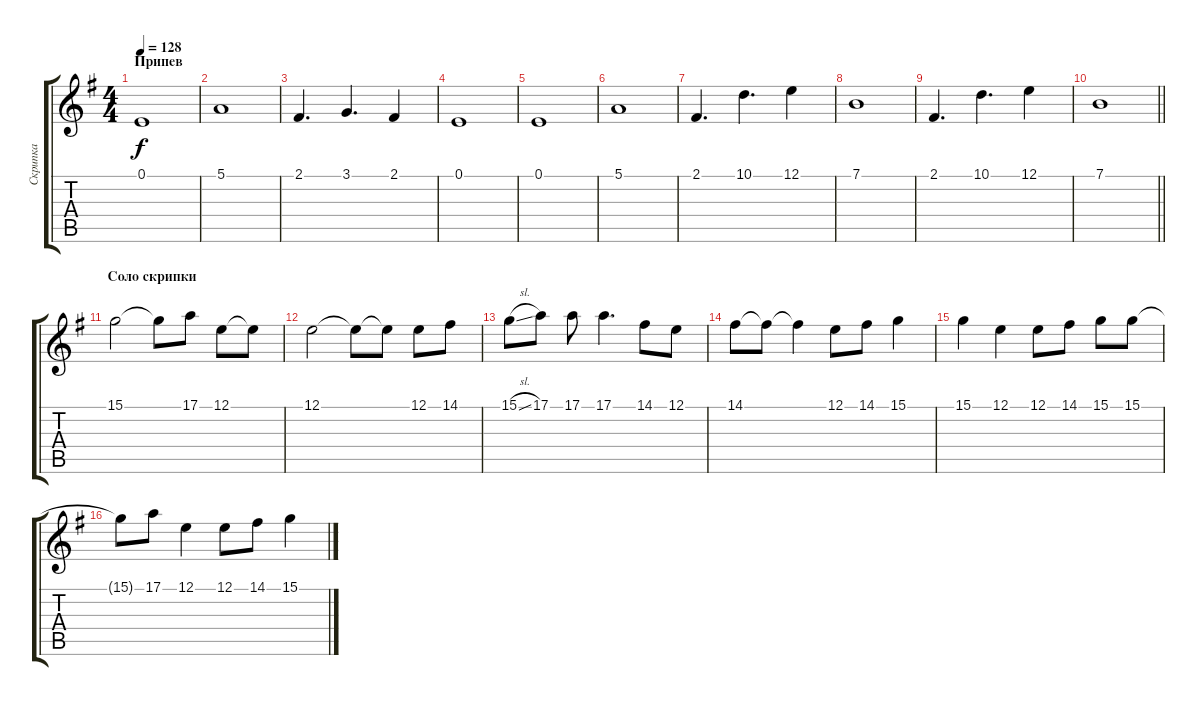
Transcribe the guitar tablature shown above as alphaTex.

\track ("Скрипка" "Скрипка") {instrument viola}
\staff {score tabs}
\tuning (E4 B3 G3 D3 A2 E2) {hide}
\ts (4 4)
\section ("" "Припев")
\tempo 128
\clef g2
\ks eminor
0.1.1{dy f} |
5.1.1 |
2.1.4{d} 3.1.4{d} 2.1.4 |
0.1.1 |
0.1.1 |
5.1.1 |
2.1.4{d} 10.1.4{d} 12.1.4 |
7.1.1 |
2.1.4{d} 10.1.4{d} 12.1.4 |
\barLineRight lightlight
7.1.1 |
\section ("" "Соло скрипки")
15.1.2{volume 12} 15.1{t}.8 17.1.8 12.1.8 12.1{t}.8 |
12.1.2 12.1{t}.8 12.1{t}.8 12.1.8 14.1.8 |
15.1{sl}.8 17.1.8 17.1.8 17.1.4{d} 14.1.8 12.1.8 |
14.1.8 14.1{t}.8 14.1{t}.4 12.1.8 14.1.8 15.1.4 |
15.1.4 12.1.4 12.1.8 14.1.8 15.1.8 15.1.8 |
15.1{t}.8 17.1.8 12.1.4 12.1.8 14.1.8 15.1.4
